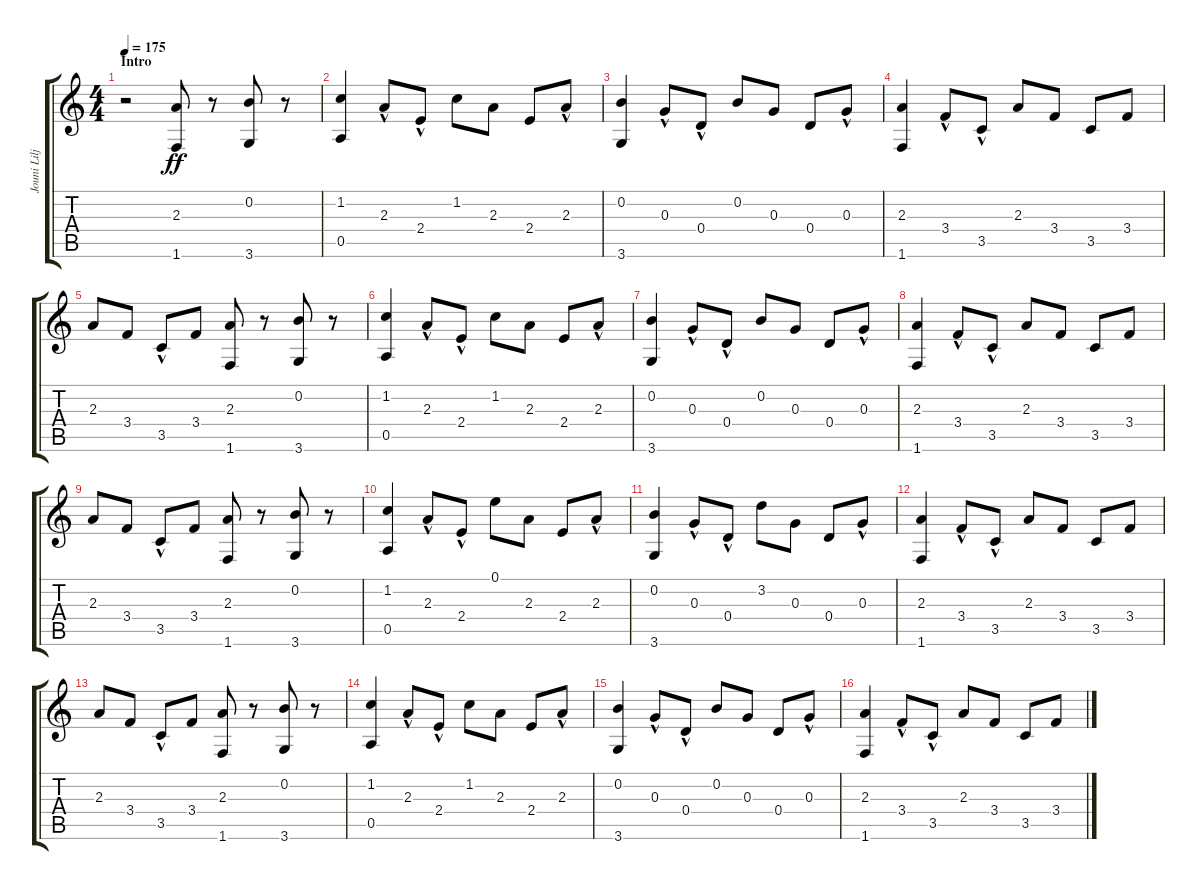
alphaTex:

\track ("Jouni Lilja-Rhythm Acoustic" "Jouni Lilj") {instrument acousticguitarsteel}
\staff {score tabs}
\tuning (E4 B3 G3 D3 A2 E2) {hide}
\ts (4 4)
\section ("" "Intro")
\tempo 175
\tempo 155
\tempo 175
\clef g2
\ks c
r.2{dy ff instrument acousticguitarsteel} (2.3 1.6).8 r.8 (0.2 3.6).8 r.8 |
(1.2 0.5).4 2.3{hac}.8 2.4{hac}.8 1.2.8 2.3.8 2.4.8 2.3{hac}.8 |
(0.2 3.6).4 0.3{hac}.8 0.4{hac}.8 0.2.8 0.3.8 0.4.8 0.3{hac}.8 |
(2.3 1.6).4 3.4{hac}.8 3.5{hac}.8 2.3.8 3.4.8 3.5.8 3.4.8 |
2.3.8 3.4.8 3.5{hac}.8 3.4.8 (2.3 1.6).8 r.8 (0.2 3.6).8 r.8 |
(1.2 0.5).4 2.3{hac}.8 2.4{hac}.8 1.2.8 2.3.8 2.4.8 2.3{hac}.8 |
(0.2 3.6).4 0.3{hac}.8 0.4{hac}.8 0.2.8 0.3.8 0.4.8 0.3{hac}.8 |
(2.3 1.6).4 3.4{hac}.8 3.5{hac}.8 2.3.8 3.4.8 3.5.8 3.4.8 |
2.3.8 3.4.8 3.5{hac}.8 3.4.8 (2.3 1.6).8 r.8 (0.2 3.6).8 r.8 |
(1.2 0.5).4 2.3{hac}.8 2.4{hac}.8 0.1.8 2.3.8 2.4.8 2.3{hac}.8 |
(0.2 3.6).4 0.3{hac}.8 0.4{hac}.8 3.2.8 0.3.8 0.4.8 0.3{hac}.8 |
(2.3 1.6).4 3.4{hac}.8 3.5{hac}.8 2.3.8 3.4.8 3.5.8 3.4.8 |
2.3.8 3.4.8 3.5{hac}.8 3.4.8 (2.3 1.6).8 r.8 (0.2 3.6).8 r.8 |
(1.2 0.5).4 2.3{hac}.8 2.4{hac}.8 1.2.8 2.3.8 2.4.8 2.3{hac}.8 |
(0.2 3.6).4 0.3{hac}.8 0.4{hac}.8 0.2.8 0.3.8 0.4.8 0.3{hac}.8 |
(2.3 1.6).4 3.4{hac}.8 3.5{hac}.8 2.3.8 3.4.8 3.5.8 3.4.8
